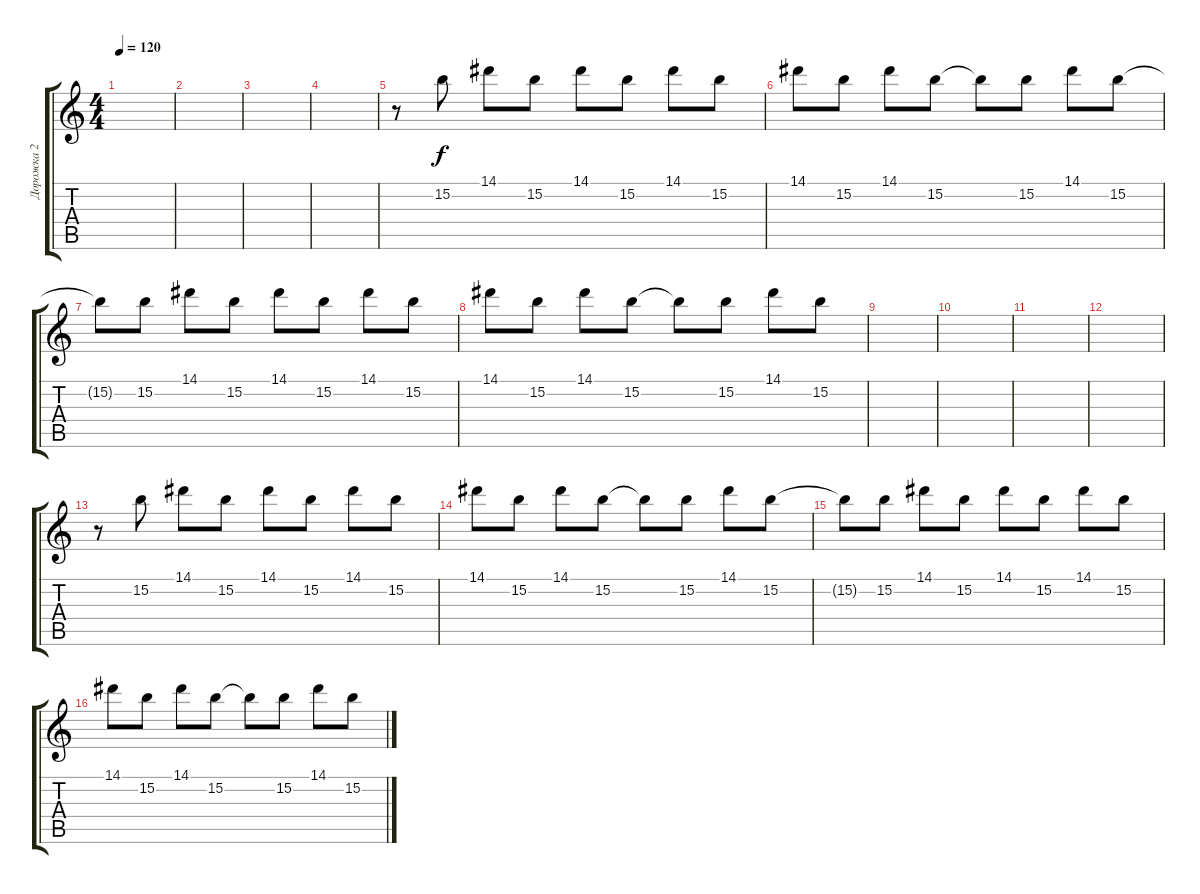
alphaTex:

\track ("Дорожка 2" "Дорожка 2") {instrument electricguitarjazz}
\staff {score tabs}
\tuning (Db4 Ab3 E3 B2 Gb2 B1) {hide}
\ts (4 4)
\tempo 120
\clef g2
\ks c
|
|
|
|
r.8 15.2.8 14.1.8 15.2.8 14.1.8 15.2.8 14.1.8 15.2.8 |
14.1.8 15.2.8 14.1.8 15.2.8 15.2{t}.8 15.2.8 14.1.8 15.2.8 |
15.2{t}.8 15.2.8 14.1.8 15.2.8 14.1.8 15.2.8 14.1.8 15.2.8 |
14.1.8 15.2.8 14.1.8 15.2.8 15.2{t}.8 15.2.8 14.1.8 15.2.8 |
|
|
|
|
r.8 15.2.8 14.1.8 15.2.8 14.1.8 15.2.8 14.1.8 15.2.8 |
14.1.8 15.2.8 14.1.8 15.2.8 15.2{t}.8 15.2.8 14.1.8 15.2.8 |
15.2{t}.8 15.2.8 14.1.8 15.2.8 14.1.8 15.2.8 14.1.8 15.2.8 |
14.1.8 15.2.8 14.1.8 15.2.8 15.2{t}.8 15.2.8 14.1.8 15.2.8
